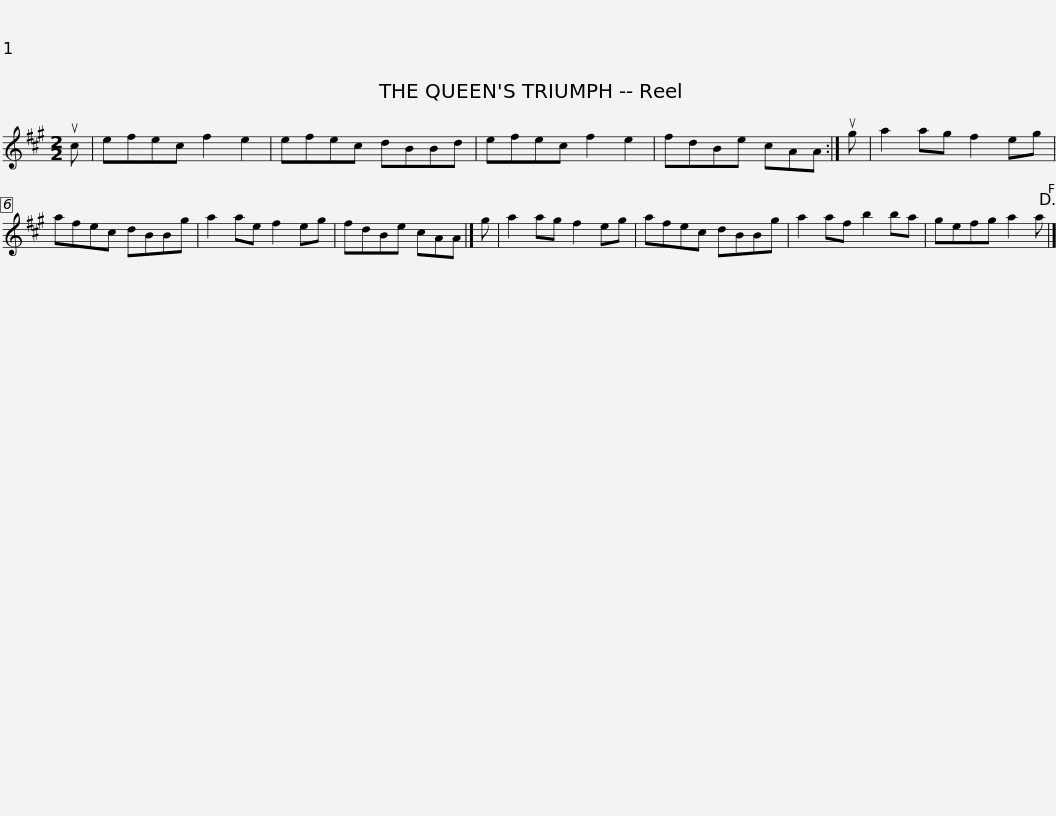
X:1
L:1/8
M:2/2
I:linebreak $
K:A
V:1 treble
V:1
 uc | efec f2 e2 | efec dBBd | efec f2 e2 | fdBe cAA :| %5
 ug | a2 ag f2 eg |$ afec dBBg | a2 ae f2 eg | fdBe cAA |] %10
 g | a2 ag f2 eg | afec dBBg |$ a2 af b2 ba | gefg a2 a!D.C.! |] %15
